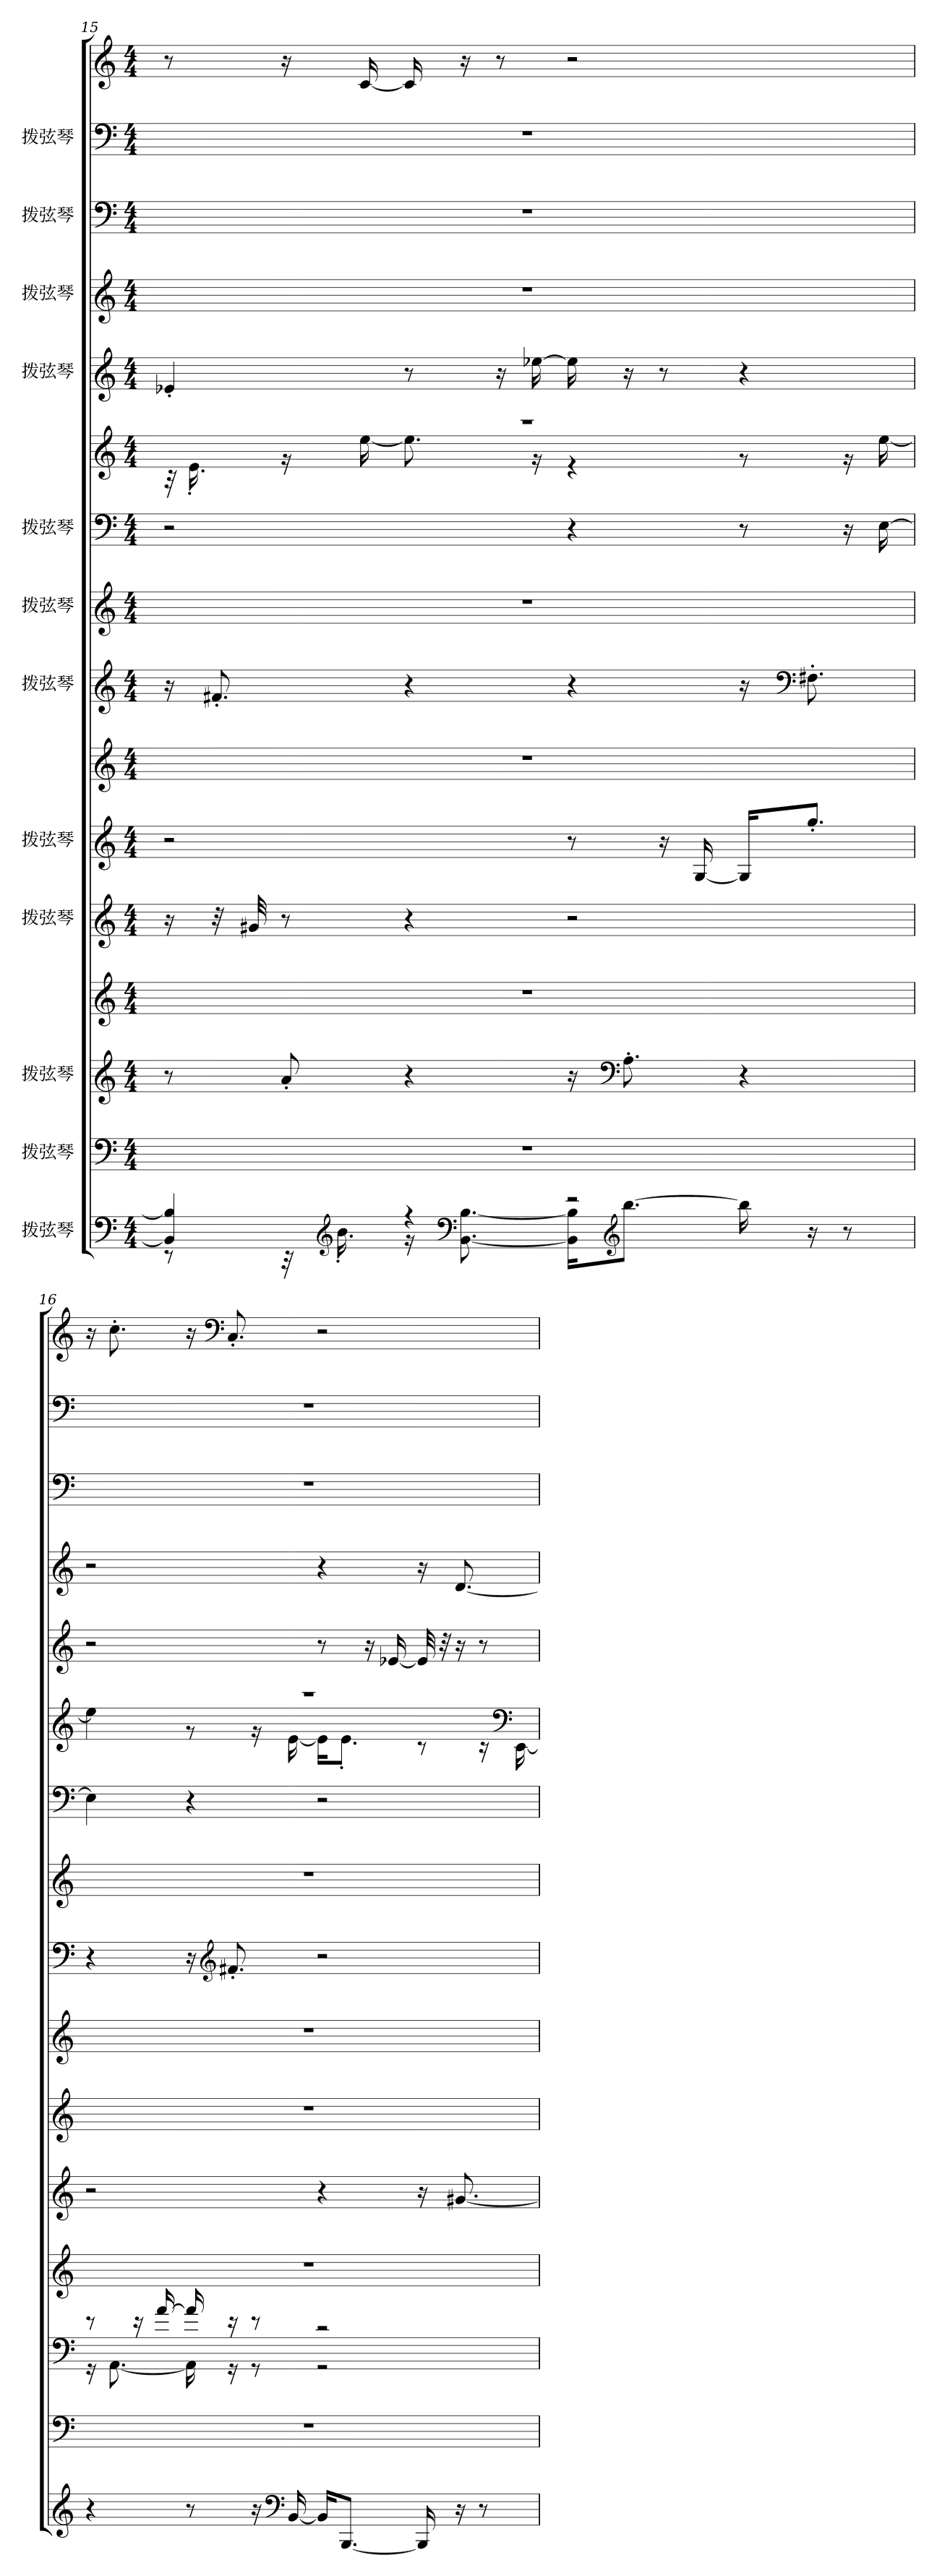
**kern	**kern	**kern	**kern	**kern	**kern	**kern	**kern	**kern	**kern	**kern	**kern	**kern	**kern	**kern	**kern
*part12	*part11	*part10	*part10	*part9	*part8	*part8	*part7	*part6	*part5	*part5	*part4	*part3	*part2	*part1	*part1
*staff16	*staff15	*staff14	*staff13	*staff12	*staff11	*staff10	*staff9	*staff8	*staff7	*staff6	*staff5	*staff4	*staff3	*staff2	*staff1
*I"拨弦琴	*I"拨弦琴	*I"拨弦琴	*	*I"拨弦琴	*I"拨弦琴	*	*I"拨弦琴	*I"拨弦琴	*I"拨弦琴	*	*I"拨弦琴	*I"拨弦琴	*I"拨弦琴	*I"拨弦琴	*
!!LO:PB:g=z
*clefF4	*clefF4	*clefG2	*clefG2	*clefG2	*clefG2	*clefG2	*clefG2	*clefG2	*clefF4	*clefG2	*clefG2	*clefG2	*clefF4	*clefF4	*clefG2
*k[]	*k[]	*k[]	*k[]	*k[]	*k[]	*k[]	*k[]	*k[]	*k[]	*k[]	*k[]	*k[]	*k[]	*k[]	*k[]
*M4/4	*M4/4	*M4/4	*M4/4	*M4/4	*M4/4	*M4/4	*M4/4	*M4/4	*M4/4	*M4/4	*M4/4	*M4/4	*M4/4	*M4/4	*M4/4
=15	=15	=15	=15	=15	=15	=15	=15	=15	=15	=15	=15	=15	=15	=15	=15
*^	*	*	*	*	*	*	*	*	*	*^	*	*	*	*	*
4BB/] 4B/]	8r	1r	8r	1r	16r	2r	1r	16r	1r	2r	1r	32r	4e-X'/	1r	1r	1r	8r
.	.	.	.	.	.	.	.	.	.	.	.	16.e'\	.	.	.	.	.
.	.	.	.	.	32r	.	.	8.f#X'/	.	.	.	.	.	.	.	.	.
.	.	.	.	.	32g#X/	.	.	.	.	.	.	.	.	.	.	.	.
.	32r	.	8a'/	.	8r	.	.	.	.	.	.	16r	.	.	.	.	16r
*clefG2	*	*	*	*	*	*	*	*	*	*	*	*	*	*	*	*	*
.	16.b'\	.	.	.	.	.	.	.	.	.	.	.	.	.	.	.	.
.	.	.	.	.	.	.	.	.	.	.	.	[16ee\	.	.	.	.	[16c/
4r	16r	.	4r	.	4r	.	.	4r	.	.	.	8.ee\]	8r	.	.	.	16c/]
*clefF4	*	*	*	*	*	*	*	*	*	*	*	*	*	*	*	*	*
.	[8.BB\ [8.B\	.	.	.	.	.	.	.	.	.	.	.	.	.	.	.	16r
.	.	.	.	.	.	.	.	.	.	.	.	.	16r	.	.	.	8r
.	.	.	.	.	.	.	.	.	.	.	.	16r	[16ee-X\	.	.	.	.
2r	16BB\] 16B\]KL	.	16r	.	2r	8r	.	4r	.	4r	.	4r	16ee-\]	.	.	.	2r
*clefG2	*	*	*clefF4	*	*	*	*	*	*	*	*	*	*	*	*	*	*
.	[8.bb\J	.	8.A'\	.	.	.	.	.	.	.	.	.	16r	.	.	.	.
.	.	.	.	.	.	16r	.	.	.	.	.	.	8r	.	.	.	.
.	.	.	.	.	.	[16G/	.	.	.	.	.	.	.	.	.	.	.
.	16bb\]	.	4r	.	.	16G/KL]	.	16r	.	8r	.	8r	4r	.	.	.	.
*	*	*	*	*	*	*	*	*clefF4	*	*	*	*	*	*	*	*	*
.	16r	.	.	.	.	8.gg'/J	.	8.F#X'\	.	.	.	.	.	.	.	.	.
.	8r	.	.	.	.	.	.	.	.	16r	.	16r	.	.	.	.	.
.	.	.	.	.	.	.	.	.	.	[16E\	.	[16ee\	.	.	.	.	.
*v	*v	*	*	*	*	*	*	*	*	*	*	*	*	*	*	*	*
!!LO:PB:g=z
=16	=16	=16	=16	=16	=16	=16	=16	=16	=16	=16	=16	=16	=16	=16	=16	=16
*	*	*^	*	*	*	*	*	*	*	*	*	*	*	*	*	*
4r	1r	8r	16r	1r	2r	1r	1r	4r	1r	4E\]	1r	4ee\]	2r	2r	1r	1r	16r
.	.	.	[8.AA\	.	.	.	.	.	.	.	.	.	.	.	.	.	8.cc'\
.	.	16r	.	.	.	.	.	.	.	.	.	.	.	.	.	.	.
.	.	[16a/	.	.	.	.	.	.	.	.	.	.	.	.	.	.	.
8r	.	16a/]	16AA\]	.	.	.	.	16r	.	4r	.	8r	.	.	.	.	16r
*	*	*	*	*	*	*	*	*clefG2	*	*	*	*	*	*	*	*	*clefF4
.	.	16r	16r	.	.	.	.	8.f#X'/	.	.	.	.	.	.	.	.	8.C'/
16r	.	8r	8r	.	.	.	.	.	.	.	.	16r	.	.	.	.	.
*clefF4	*	*	*	*	*	*	*	*	*	*	*	*	*	*	*	*	*
[16BB/	.	.	.	.	.	.	.	.	.	.	.	[16e\	.	.	.	.	.
16BB/KL]	.	2r	2r	.	4r	.	.	2r	.	2r	.	16e\KL]	8r	4r	.	.	2r
[8.BBB/J	.	.	.	.	.	.	.	.	.	.	.	8.e'\J	.	.	.	.	.
.	.	.	.	.	.	.	.	.	.	.	.	.	16r	.	.	.	.
.	.	.	.	.	.	.	.	.	.	.	.	.	[16e-X/	.	.	.	.
16BBB/]	.	.	.	.	16r	.	.	.	.	.	.	8r	32e-/]	16r	.	.	.
.	.	.	.	.	.	.	.	.	.	.	.	.	32r	.	.	.	.
16r	.	.	.	.	[8.g#X/	.	.	.	.	.	.	.	16r	[8.d/	.	.	.
8r	.	.	.	.	.	.	.	.	.	.	.	16r	8r	.	.	.	.
*	*	*	*	*	*	*	*	*	*	*	*clefF4	*	*	*	*	*	*
.	.	.	.	.	.	.	.	.	.	.	.	[16EE\	.	.	.	.	.
*	*	*v	*v	*	*	*	*	*	*	*	*v	*v	*	*	*	*	*
=	=	=	=	=	=	=	=	=	=	=	=	=	=	=	=
*-	*-	*-	*-	*-	*-	*-	*-	*-	*-	*-	*-	*-	*-	*-	*-
